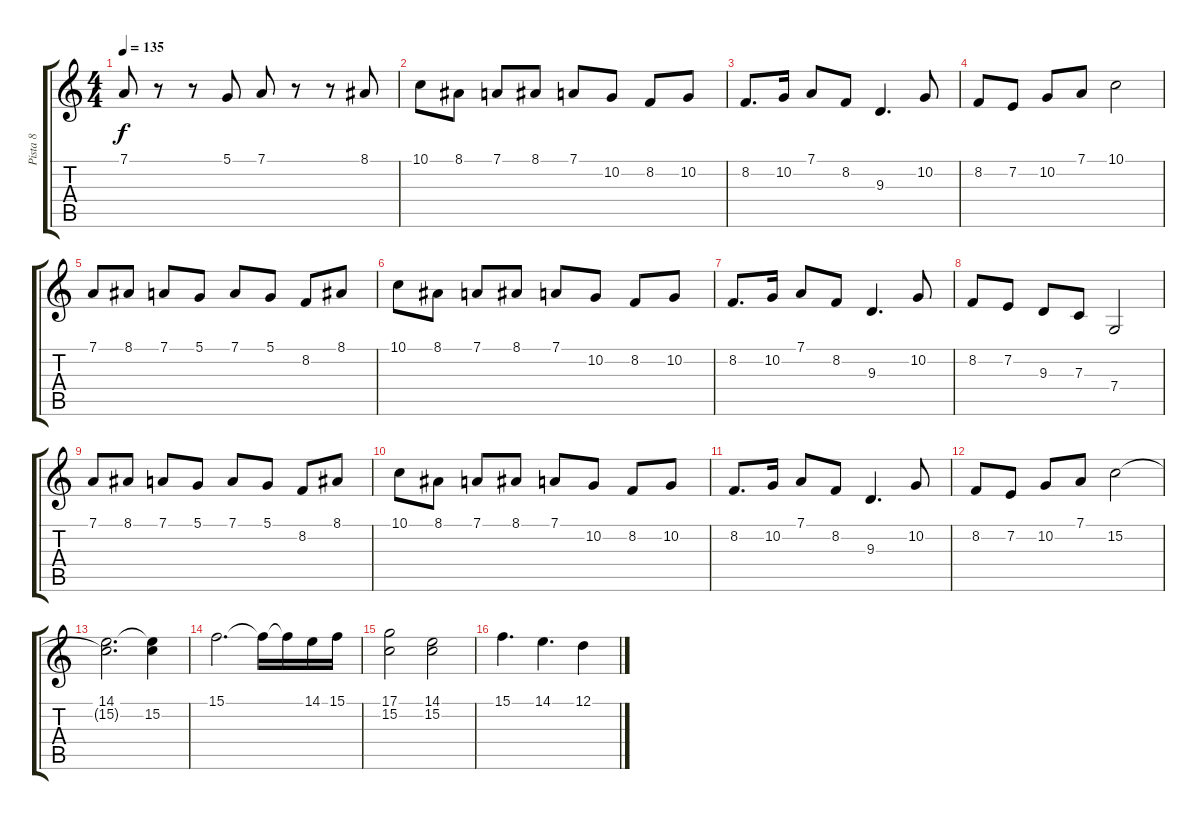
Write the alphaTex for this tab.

\track ("Pista 8" "Pista 8") {instrument stringensemble1}
\staff {score tabs}
\tuning (D4 A3 F3 C3 G2 D2) {hide}
\ts (4 4)
\tempo 135
\clef g2
\ks c
7.1.8{dy f} r.8 r.8 5.1.8 7.1.8 r.8 r.8 8.1.8 |
10.1.8 8.1.8 7.1.8 8.1.8 7.1.8 10.2.8 8.2.8 10.2.8 |
8.2.8{d} 10.2.16 7.1.8 8.2.8 9.3.4{d} 10.2.8 |
8.2.8 7.2.8 10.2.8 7.1.8 10.1.2 |
7.1.8 8.1.8 7.1.8 5.1.8 7.1.8 5.1.8 8.2.8 8.1.8 |
10.1.8 8.1.8 7.1.8 8.1.8 7.1.8 10.2.8 8.2.8 10.2.8 |
8.2.8{d} 10.2.16 7.1.8 8.2.8 9.3.4{d} 10.2.8 |
8.2.8 7.2.8 9.3.8 7.3.8 7.4.2 |
7.1.8 8.1.8 7.1.8 5.1.8 7.1.8 5.1.8 8.2.8 8.1.8 |
10.1.8 8.1.8 7.1.8 8.1.8 7.1.8 10.2.8 8.2.8 10.2.8 |
8.2.8{d} 10.2.16 7.1.8 8.2.8 9.3.4{d} 10.2.8 |
8.2.8 7.2.8 10.2.8 7.1.8 15.2.2 |
(14.1 15.2{t}).2{d} (14.1{t} 15.2).4 |
15.1.2{d} 15.1{t}.16 15.1{t}.16 14.1.16 15.1.16 |
(17.1 15.2).2 (14.1 15.2).2 |
15.1.4{d} 14.1.4{d} 12.1.4
